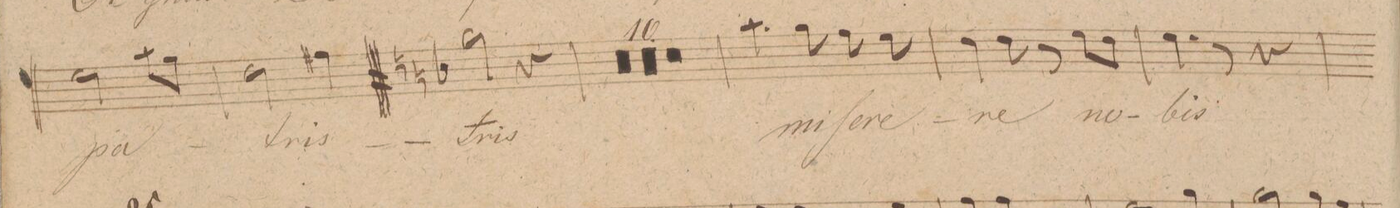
**kern	**text	**dynam
*I"Alto.	*	*
*clefC3	*	*
*k[f#c#]	*	*
*met(c|)	*	*
*M3/4	*	*
2f#\	pa-	.
8b\L	.	.
8a\J	.	.
=97	=97	=97
2e\	-tris-	.
4g#X\	.	.
=98||	=98||	=98||
*k[b-]	*	*
*d:	*	*
2a\	-tris	.
4r	.	.
=99	=99	=99
0.r	.	.
=100	=100	=100
=101	=101	=101
=102	=102	=102
=103	=103	=103
0.r	.	.
=104	=104	=104
=105	=105	=105
=106	=106	=106
=107	=107	=107
1.r	.	.
=108	=108	=108
=109	=109	=109
4.b-\	mi-	.
8a\	-ſe-	.
8g\	-re-	.
8f\	.	.
=110	=110	=110
4e\	-re	.
8e\	.	.
8r	.	.
8f\L	no-	.
8e\J	.	.
=111	=111	=111
4.f\	-bis	.
8r	.	.
4r	.	.
=112	=112	=112
*-	*-	*-
